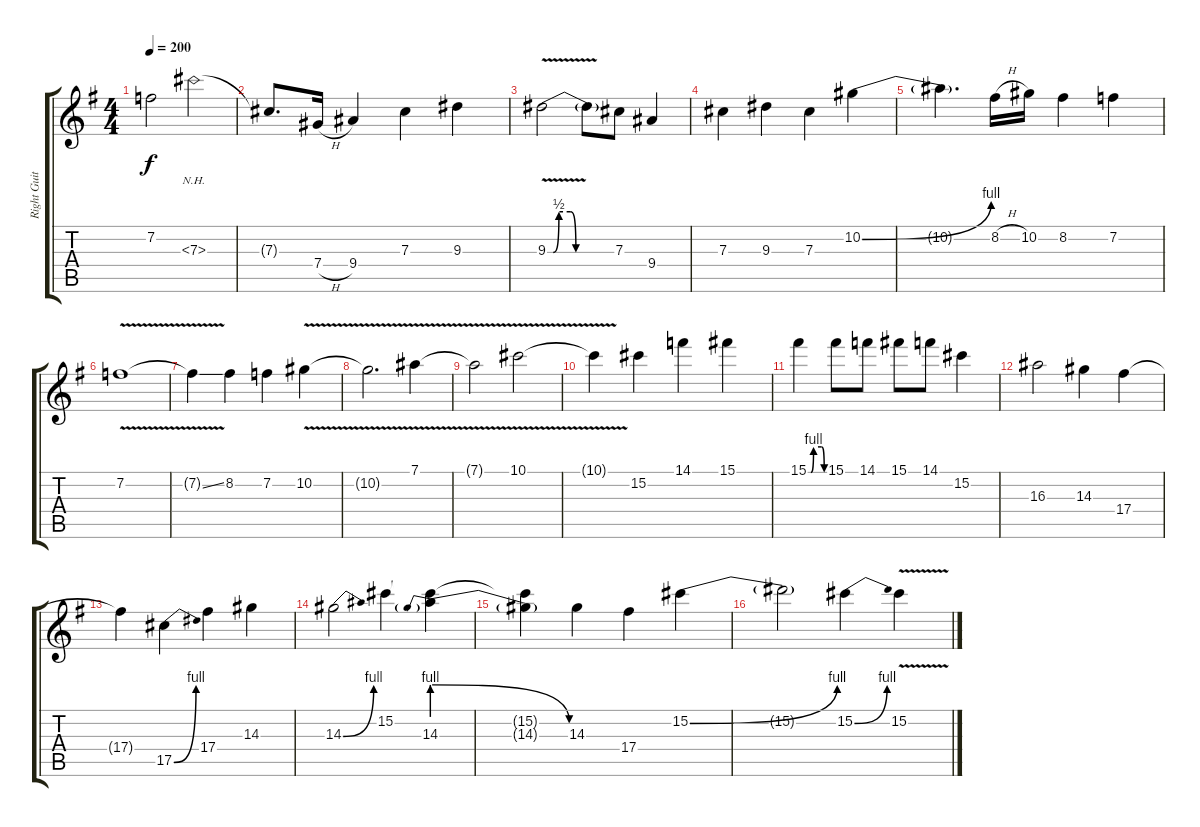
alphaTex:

\track ("Right Guitar" "Right Guit") {instrument distortionguitar}
\staff {score tabs}
\tuning (Eb4 Bb3 Gb3 Db3 Ab2 Eb2) {hide}
\ts (4 4)
\tempo 200
\clef g2
\ks g
7.2{t}.2{dy f} 7.3{nh}.2 |
7.3{t}.8{d} 7.4{h}.16 9.4.4 7.3.4 9.3.4 |
9.3{be (custom 0 0 5 0 10 2 20 2 25 0 60 0) v}.2 9.3{t}.8 7.3.8 9.4.4 |
7.3.4 9.3.4 7.3.4 10.2{be (bend 0 0 60 4)}.4 |
10.2{t}.4{d} 8.2{h}.16 10.2.16 8.2.4 7.2.4 |
7.2{v}.1 |
7.2{ss t}.4 8.2.4 7.2.4 10.2{v}.4 |
10.2{t}.2{d} 7.1{v}.4 |
7.1{t}.2 10.1{v}.2 |
10.1{t}.4 15.2.4 14.1.4 15.1.4 |
15.1{be (custom 0 0 10 0 20 4 50 4 60 0)}.4 15.1.8 14.1.8 15.1.8 14.1.8 15.2.4 |
16.3.2 14.3.4 17.4.4 |
17.4{t}.4 17.5{be (bend 0 0 60 4)}.4 17.4.4 14.3.4 |
14.3{be (bend 0 0 60 4)}.2 15.2.4 (15.2{t} 14.3{be (prebendrelease 0 4 60 0)}).4 |
(15.2{t} 14.3{t}).4 14.3.4 17.4.4 15.2{be (bend 0 0 60 4)}.4 |
15.2{t}.2 15.2{be (bend 0 0 60 4)}.4 15.2{v}.4
